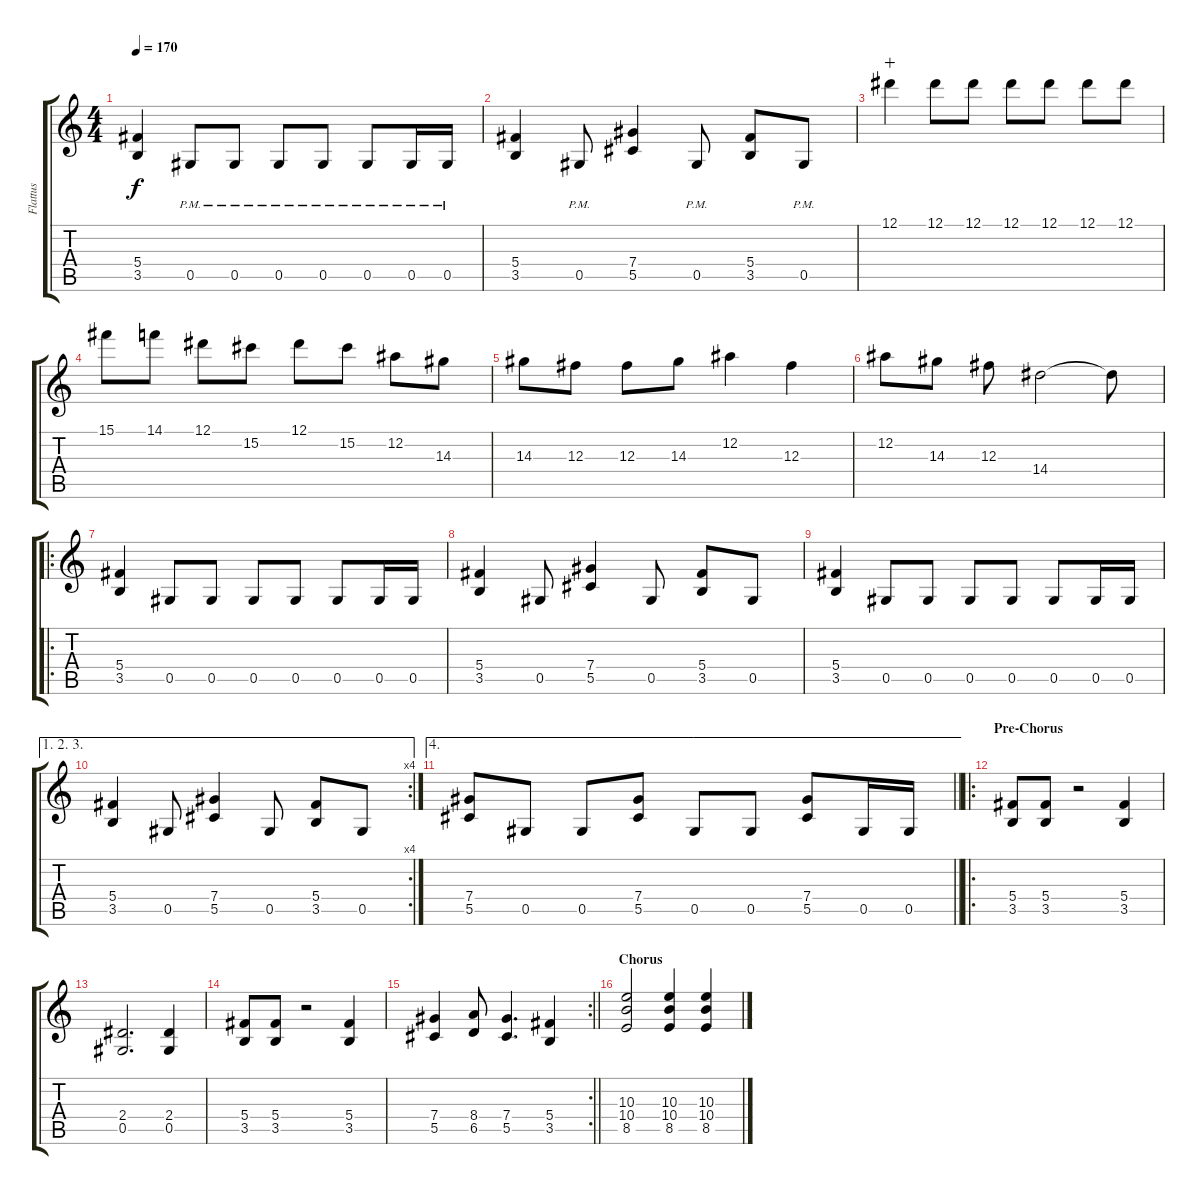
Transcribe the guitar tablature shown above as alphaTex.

\track ("Flattus" "Flattus") {instrument overdrivenguitar}
\staff {score tabs}
\tuning (Eb4 Bb3 Gb3 Db3 Ab2 Eb2) {hide}
\ts (4 4)
\tempo 170
\clef g2
\ks c
(5.4 3.5).4{dy f} 0.5{pm}.8 0.5{pm}.8 0.5{pm}.8 0.5{pm}.8 0.5{pm}.8 0.5{pm}.16 0.5{pm}.16 |
(5.4 3.5).4 0.5{pm}.8 (7.4 5.5).4 0.5{pm}.8 (5.4 3.5).8 0.5{pm}.8 |
12.1.4{wahc} 12.1.8 12.1.8 12.1.8 12.1.8 12.1.8 12.1.8 |
15.1.8 14.1.8 12.1.8 15.2.8 12.1.8 15.2.8 12.2.8 14.3.8 |
14.3.8 12.3.8 12.3.8 14.3.8 12.2.4 12.3.4 |
12.2.8 14.3.8 12.3.8 14.4.2 14.4{t}.8 |
\ro
(5.4 3.5).4 0.5.8 0.5.8 0.5.8 0.5.8 0.5.8 0.5.16 0.5.16 |
(5.4 3.5).4 0.5.8 (7.4 5.5).4 0.5.8 (5.4 3.5).8 0.5.8 |
(5.4 3.5).4 0.5.8 0.5.8 0.5.8 0.5.8 0.5.8 0.5.16 0.5.16 |
\ae (1 2 3)
\rc 4
(5.4 3.5).4 0.5.8 (7.4 5.5).4 0.5.8 (5.4 3.5).8 0.5.8 |
\ae 4
\barLineRight lightlight
(7.4 5.5).8 0.5.8 0.5.8 (7.4 5.5).8 0.5.8 0.5.8 (7.4 5.5).8 0.5.16 0.5.16 |
\ro
\section ("" "Pre-Chorus")
(5.4 3.5).8 (5.4 3.5).8 r.2 (5.4 3.5).4 |
(2.4 0.5).2{d} (2.4 0.5).4 |
(5.4 3.5).8 (5.4 3.5).8 r.2 (5.4 3.5).4 |
\rc 2
\barLineRight lightlight
(7.4 5.5).4 (8.4 6.5).8 (7.4 5.5).4{d} (5.4 3.5).4 |
\section ("" "Chorus")
(10.3 10.4 8.5).2 (10.3 10.4 8.5).4 (10.3 10.4 8.5).4
